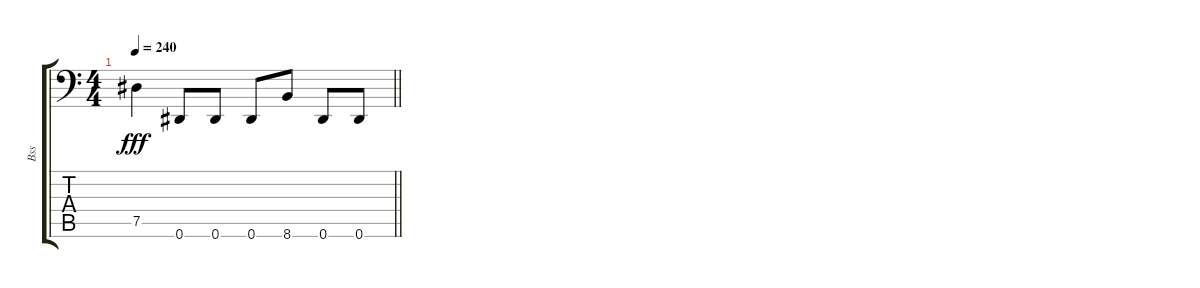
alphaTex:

\track ("Bss" "Bss") {instrument electricbasspick}
\staff {score tabs}
\tuning (Eb3 Bb2 Gb2 Db2 Ab1 Eb1) {hide}
\ts (4 4)
\tempo 240
\clef f4
\barLineRight lightlight
\ks c
7.5.4{dy fff} 0.6.8 0.6.8 0.6.8 8.6.8 0.6.8 0.6.8
